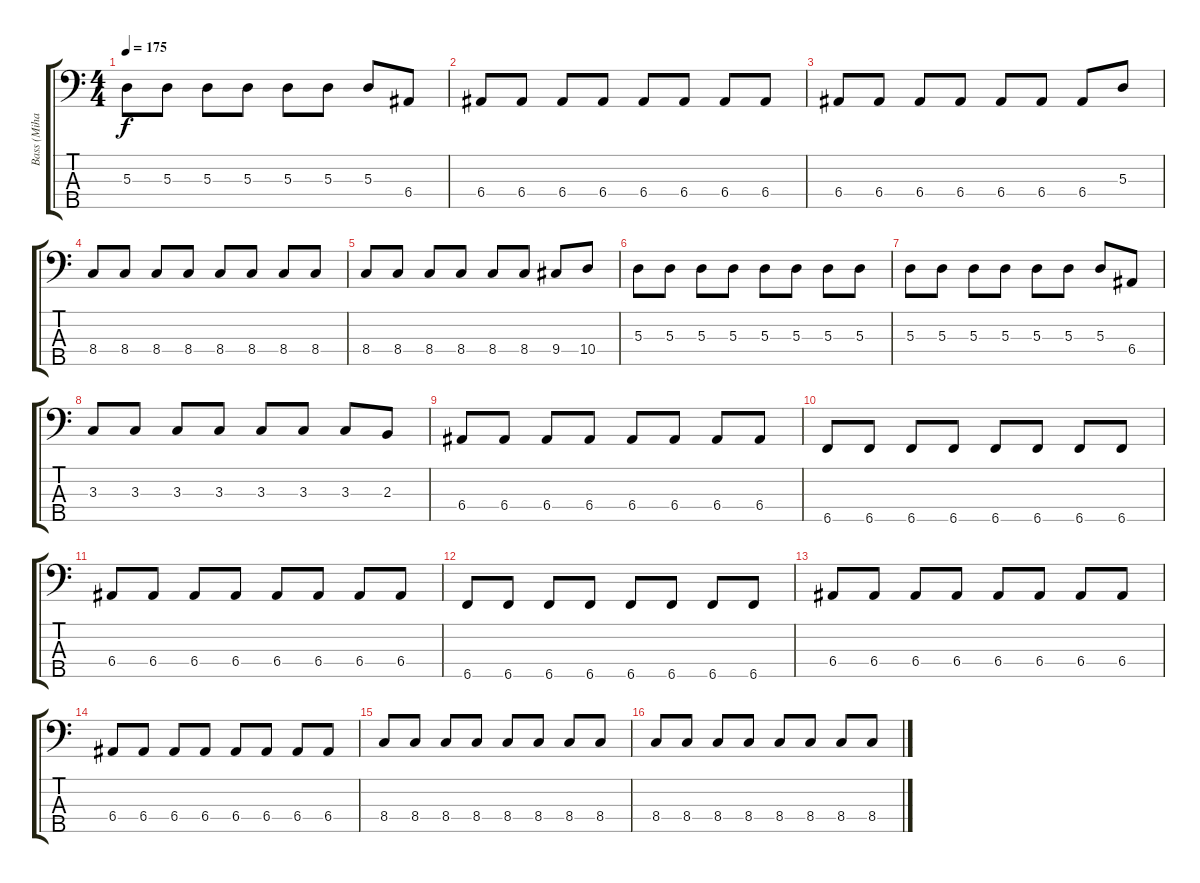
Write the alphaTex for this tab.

\track ("Bass (Mihael Braèko)" "Bass (Miha") {instrument electricbassfinger}
\staff {score tabs}
\tuning (G2 D2 A1 E1 B0) {hide}
\ts (4 4)
\tempo 175
\clef f4
\ks c
5.3.8{dy f} 5.3.8 5.3.8 5.3.8 5.3.8 5.3.8 5.3.8 6.4.8 |
6.4.8 6.4.8 6.4.8 6.4.8 6.4.8 6.4.8 6.4.8 6.4.8 |
6.4.8 6.4.8 6.4.8 6.4.8 6.4.8 6.4.8 6.4.8 5.3.8 |
8.4.8 8.4.8 8.4.8 8.4.8 8.4.8 8.4.8 8.4.8 8.4.8 |
8.4.8 8.4.8 8.4.8 8.4.8 8.4.8 8.4.8 9.4.8 10.4.8 |
5.3.8 5.3.8 5.3.8 5.3.8 5.3.8 5.3.8 5.3.8 5.3.8 |
5.3.8 5.3.8 5.3.8 5.3.8 5.3.8 5.3.8 5.3.8 6.4.8 |
3.3.8 3.3.8 3.3.8 3.3.8 3.3.8 3.3.8 3.3.8 2.3.8 |
6.4.8 6.4.8 6.4.8 6.4.8 6.4.8 6.4.8 6.4.8 6.4.8 |
6.5.8 6.5.8 6.5.8 6.5.8 6.5.8 6.5.8 6.5.8 6.5.8 |
6.4.8 6.4.8 6.4.8 6.4.8 6.4.8 6.4.8 6.4.8 6.4.8 |
6.5.8 6.5.8 6.5.8 6.5.8 6.5.8 6.5.8 6.5.8 6.5.8 |
6.4.8 6.4.8 6.4.8 6.4.8 6.4.8 6.4.8 6.4.8 6.4.8 |
6.4.8 6.4.8 6.4.8 6.4.8 6.4.8 6.4.8 6.4.8 6.4.8 |
8.4.8 8.4.8 8.4.8 8.4.8 8.4.8 8.4.8 8.4.8 8.4.8 |
8.4.8 8.4.8 8.4.8 8.4.8 8.4.8 8.4.8 8.4.8 8.4.8
